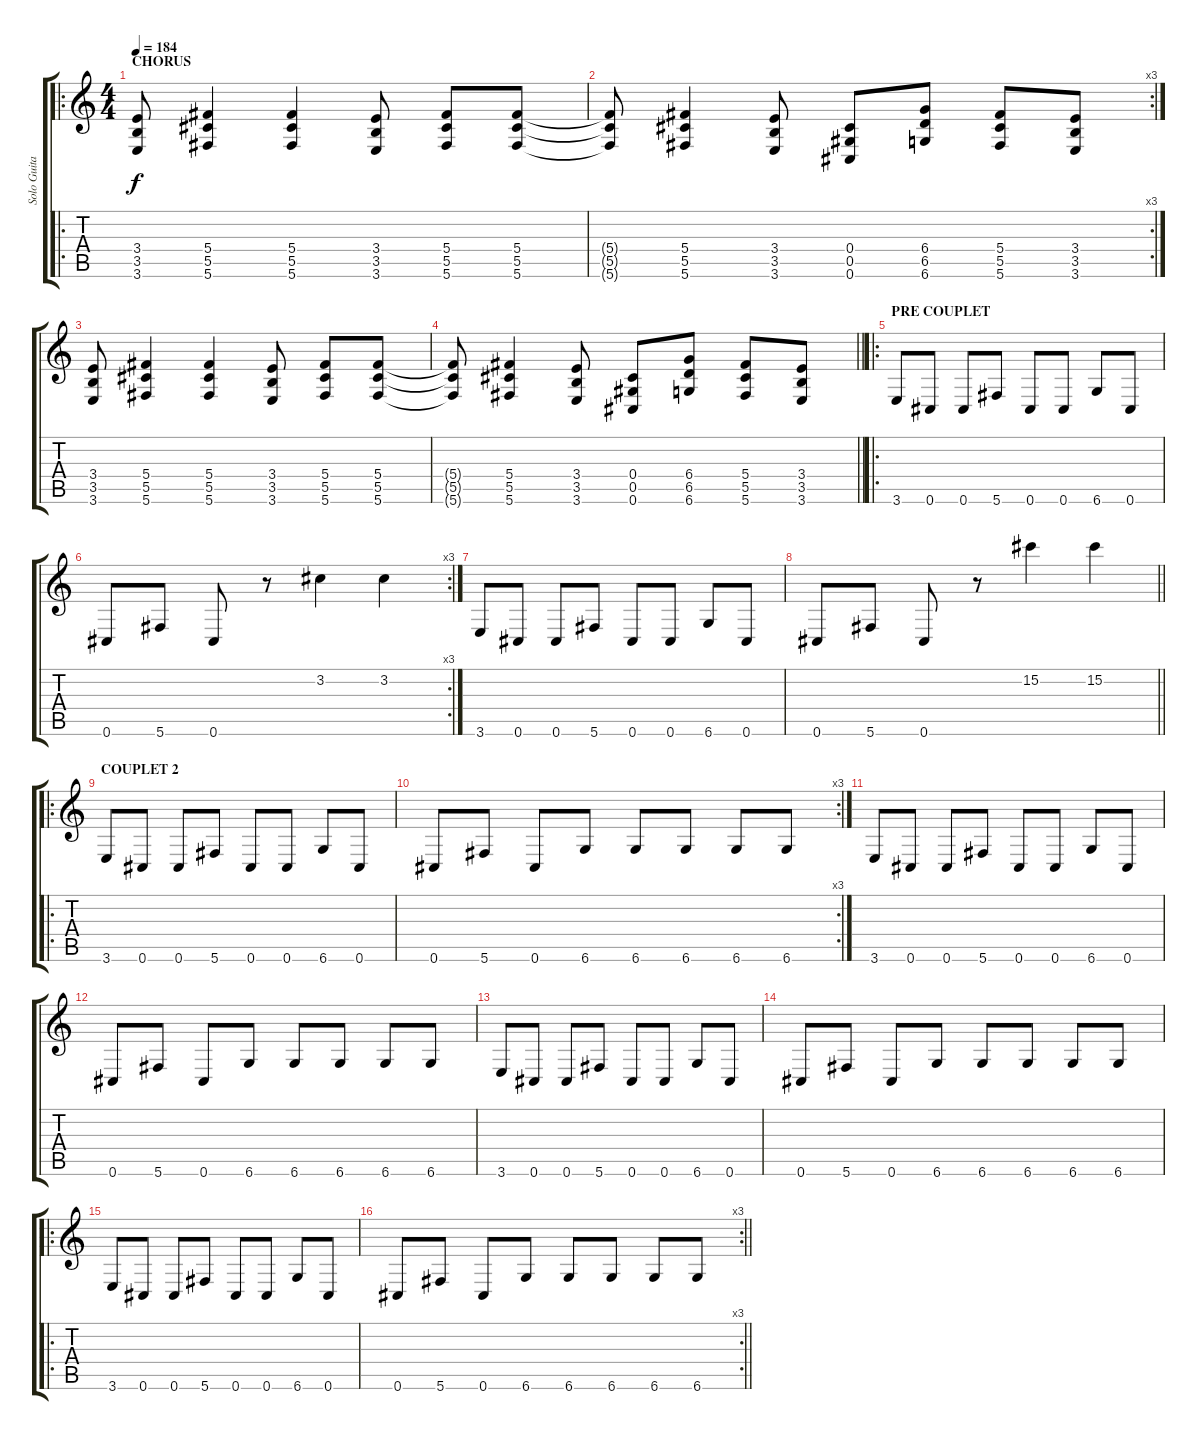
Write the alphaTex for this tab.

\track ("Solo Guitar" "Solo Guita") {instrument distortionguitar}
\staff {score tabs}
\tuning (Eb4 Bb3 Gb3 Db3 Ab2 Db2) {hide}
\ro
\ts (4 4)
\section ("" "CHORUS")
\tempo 184
\clef g2
\ks c
(3.4 3.5 3.6).8{dy f} (5.4 5.5 5.6).4 (5.4 5.5 5.6).4 (3.4 3.5 3.6).8 (5.4 5.5 5.6).8 (5.4 5.5 5.6).8 |
\rc 3
(5.4{t} 5.5{t} 5.6{t}).8 (5.4 5.5 5.6).4 (3.4 3.5 3.6).8 (0.4 0.5 0.6).8 (6.4 6.5 6.6).8 (5.4 5.5 5.6).8 (3.4 3.5 3.6).8 |
(3.4 3.5 3.6).8 (5.4 5.5 5.6).4 (5.4 5.5 5.6).4 (3.4 3.5 3.6).8 (5.4 5.5 5.6).8 (5.4 5.5 5.6).8 |
\barLineRight lightlight
(5.4{t} 5.5{t} 5.6{t}).8 (5.4 5.5 5.6).4 (3.4 3.5 3.6).8 (0.4 0.5 0.6).8 (6.4 6.5 6.6).8 (5.4 5.5 5.6).8 (3.4 3.5 3.6).8 |
\ro
\section ("" "PRE COUPLET")
3.6.8{volume 16} 0.6.8 0.6.8 5.6.8 0.6.8 0.6.8 6.6.8 0.6.8 |
\rc 3
0.6.8 5.6.8 0.6.8 r.8 3.2.4 3.2.4 |
3.6.8{volume 16} 0.6.8 0.6.8 5.6.8 0.6.8 0.6.8 6.6.8 0.6.8 |
\barLineRight lightlight
0.6.8 5.6.8 0.6.8 r.8 15.2.4 15.2.4 |
\ro
\section ("" "COUPLET 2")
3.6.8{volume 16} 0.6.8 0.6.8 5.6.8 0.6.8 0.6.8 6.6.8 0.6.8 |
\rc 3
0.6.8 5.6.8 0.6.8 6.6.8 6.6.8 6.6.8 6.6.8 6.6.8 |
3.6.8{volume 16} 0.6.8 0.6.8 5.6.8 0.6.8 0.6.8 6.6.8 0.6.8 |
0.6.8 5.6.8 0.6.8 6.6.8 6.6.8 6.6.8 6.6.8 6.6.8 |
3.6.8{volume 16} 0.6.8 0.6.8 5.6.8 0.6.8 0.6.8 6.6.8 0.6.8 |
0.6.8 5.6.8 0.6.8 6.6.8 6.6.8 6.6.8 6.6.8 6.6.8 |
\ro
3.6.8{volume 16} 0.6.8 0.6.8 5.6.8 0.6.8 0.6.8 6.6.8 0.6.8 |
\rc 3
\barLineRight lightlight
0.6.8 5.6.8 0.6.8 6.6.8 6.6.8 6.6.8 6.6.8 6.6.8
